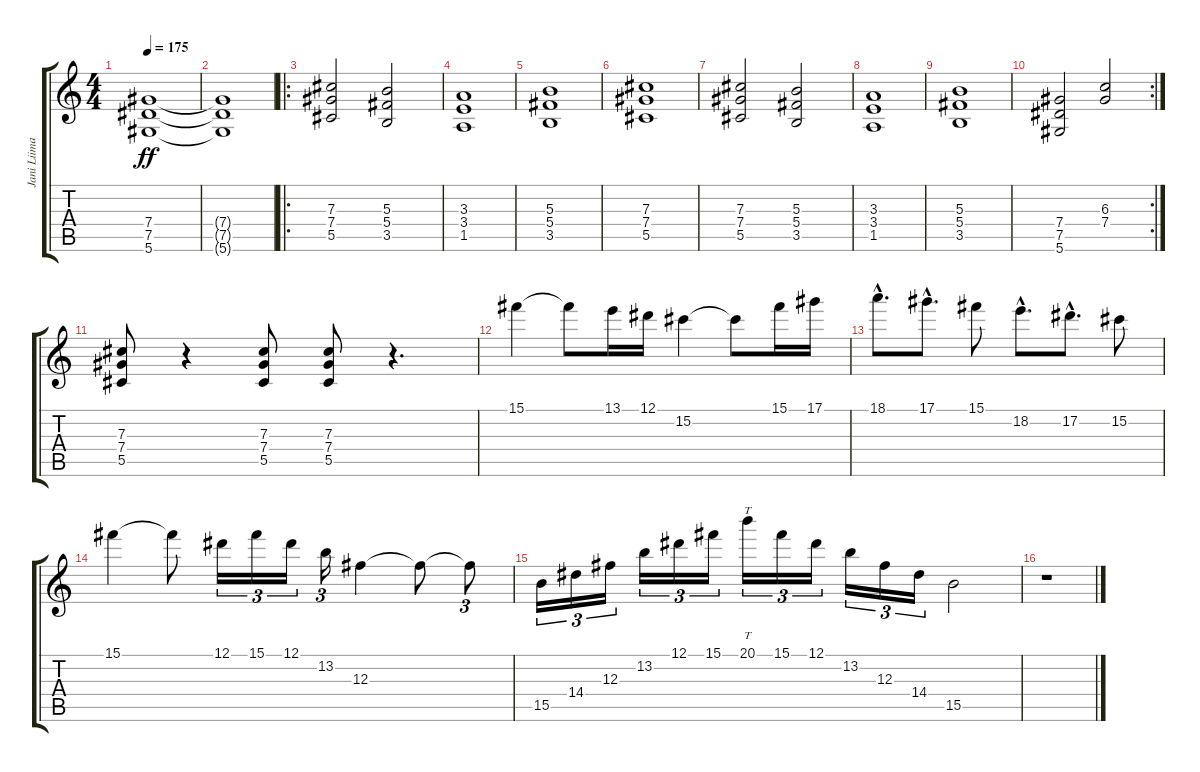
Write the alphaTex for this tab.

\track ("Jani Liimatainen" "Jani Liima") {instrument distortionguitar}
\staff {score tabs}
\tuning (Eb4 Bb3 Gb3 Db3 Ab2 Eb2) {hide}
\ts (4 4)
\tempo 175
\clef g2
\ks c
(7.4 7.5 5.6).1{dy ff} |
(7.4{t} 7.5{t} 5.6{t}).1 |
\ro
(7.3 7.4 5.5).2 (5.3 5.4 3.5).2 |
(3.3 3.4 1.5).1 |
(5.3 5.4 3.5).1 |
(7.3 7.4 5.5).1 |
(7.3 7.4 5.5).2 (5.3 5.4 3.5).2 |
(3.3 3.4 1.5).1 |
(5.3 5.4 3.5).1 |
\rc 2
(7.4 7.5 5.6).2 (6.3 7.4).2 |
(7.3 7.4 5.5).8 r.4 (7.3 7.4 5.5).8 (7.3 7.4 5.5).8 r.4{d} |
15.1.4 15.1{t}.8 13.1.16 12.1.16 15.2.4 15.2{t}.8 15.1.16 17.1.16 |
18.1{hac}.8{d} 17.1{hac}.8{d} 15.1.8 18.2{hac}.8{d} 17.2{hac}.8{d} 15.2.8 |
15.1.4 15.1{t}.8 12.1.16{tu (3 2)} 15.1.16{tu (3 2)} 12.1.16{tu (3 2)} 13.2.16{tu (3 2)} 12.3.4 12.3{t}.8 12.3{t}.8{tu (3 2)} |
15.5.16{tu (3 2)} 14.4.16{tu (3 2)} 12.3.16{tu (3 2)} 13.2.16{tu (3 2)} 12.1.16{tu (3 2)} 15.1.16{tu (3 2)} 20.1.16{tt tu (3 2)} 15.1.16{tu (3 2)} 12.1.16{tu (3 2)} 13.2.16{tu (3 2)} 12.3.16{tu (3 2)} 14.4.16{tu (3 2)} 15.5.2 |
r.1
